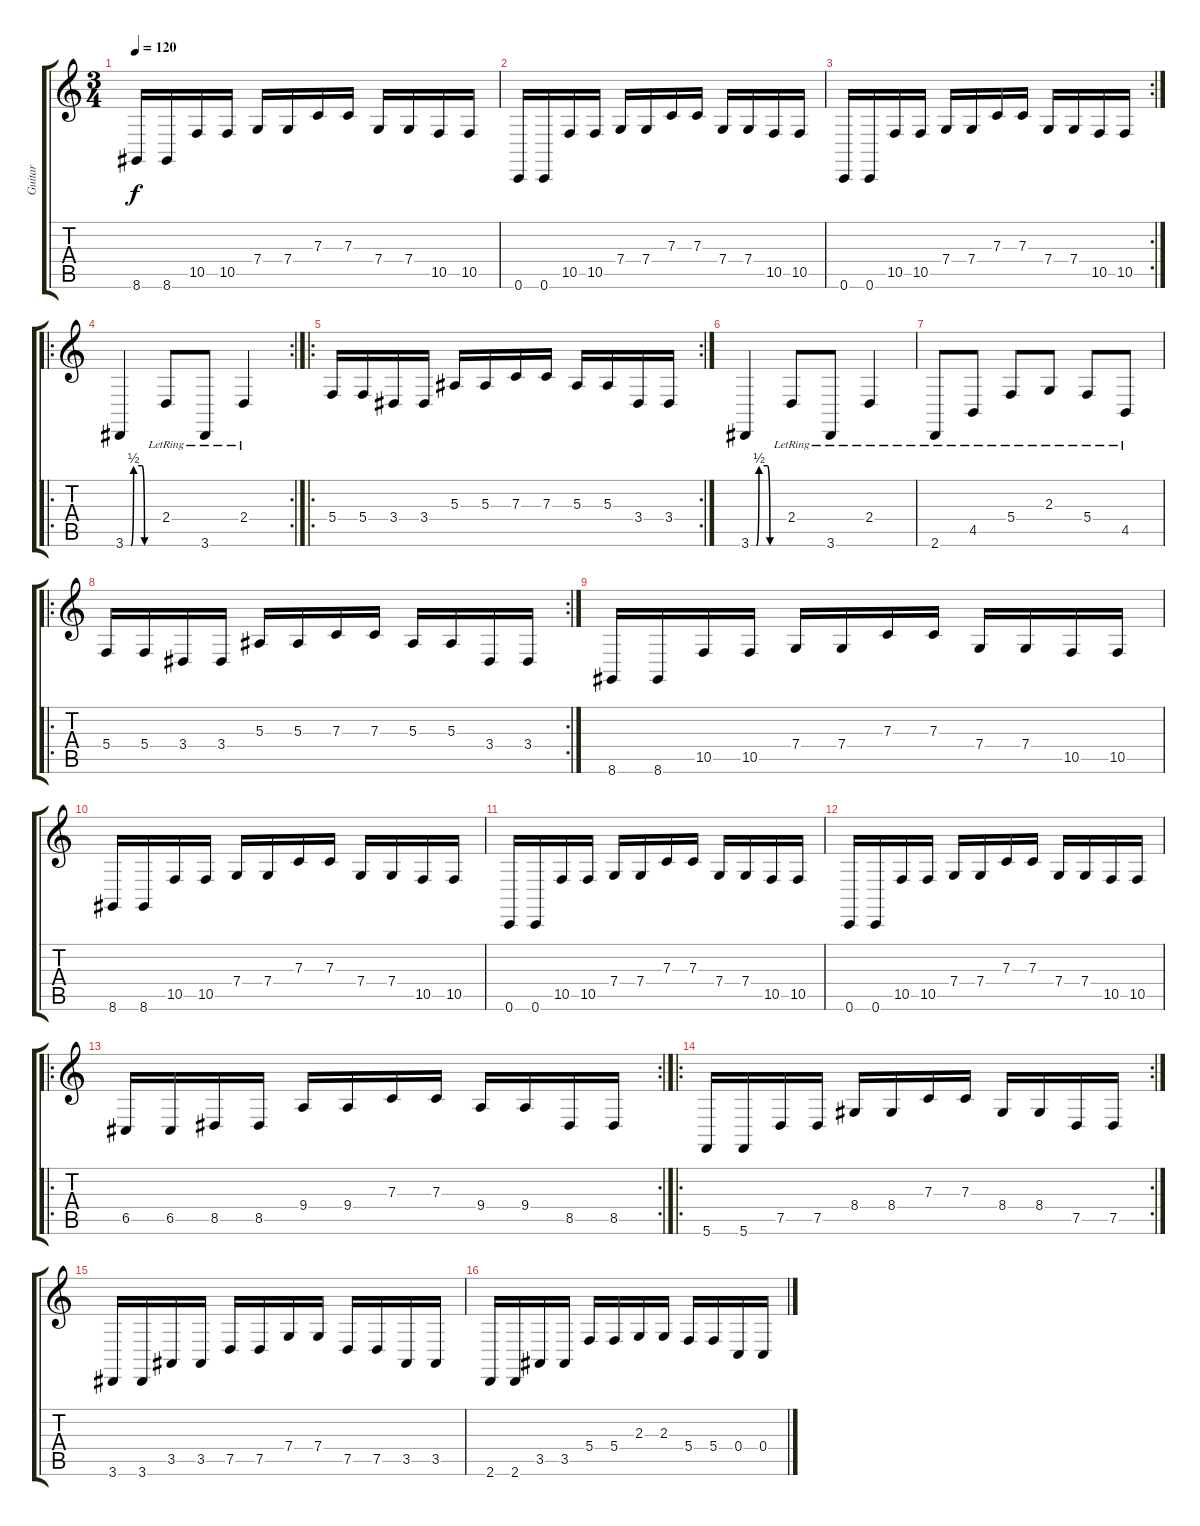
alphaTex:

\track ("Guitar" "Guitar") {instrument brightacousticpiano}
\staff {score tabs}
\tuning (D4 A3 F3 C3 G2 C2) {hide}
\ts (3 4)
\tempo 120
\clef g2
\ks c
8.6.16{dy f} 8.6.16 10.5.16 10.5.16 7.4.16 7.4.16 7.3.16 7.3.16 7.4.16 7.4.16 10.5.16 10.5.16 |
0.6.16 0.6.16 10.5.16 10.5.16 7.4.16 7.4.16 7.3.16 7.3.16 7.4.16 7.4.16 10.5.16 10.5.16 |
\rc 2
0.6.16 0.6.16 10.5.16 10.5.16 7.4.16 7.4.16 7.3.16 7.3.16 7.4.16 7.4.16 10.5.16 10.5.16 |
\ro
\rc 2
3.6{be (custom 0 0 10 0 15 2 30 2 35 0 60 0)}.4 2.4{lr}.8 3.6{lr}.8 2.4{lr}.4 |
\ro
\rc 2
5.4.16 5.4.16 3.4.16 3.4.16 5.3.16 5.3.16 7.3.16 7.3.16 5.3.16 5.3.16 3.4.16 3.4.16 |
3.6{be (custom 0 0 10 0 15 2 30 2 35 0 60 0)}.4 2.4{lr}.8 3.6{lr}.8 2.4{lr}.4 |
2.6{lr}.8 4.5{lr}.8 5.4{lr}.8 2.3{lr}.8 5.4{lr}.8 4.5{lr}.8 |
\ro
\rc 2
5.4.16 5.4.16 3.4.16 3.4.16 5.3.16 5.3.16 7.3.16 7.3.16 5.3.16 5.3.16 3.4.16 3.4.16 |
8.6.16 8.6.16 10.5.16 10.5.16 7.4.16 7.4.16 7.3.16 7.3.16 7.4.16 7.4.16 10.5.16 10.5.16 |
8.6.16 8.6.16 10.5.16 10.5.16 7.4.16 7.4.16 7.3.16 7.3.16 7.4.16 7.4.16 10.5.16 10.5.16 |
0.6.16 0.6.16 10.5.16 10.5.16 7.4.16 7.4.16 7.3.16 7.3.16 7.4.16 7.4.16 10.5.16 10.5.16 |
0.6.16 0.6.16 10.5.16 10.5.16 7.4.16 7.4.16 7.3.16 7.3.16 7.4.16 7.4.16 10.5.16 10.5.16 |
\ro
\rc 2
6.5.16 6.5.16 8.5.16 8.5.16 9.4.16 9.4.16 7.3.16 7.3.16 9.4.16 9.4.16 8.5.16 8.5.16 |
\ro
\rc 2
5.6.16 5.6.16 7.5.16 7.5.16 8.4.16 8.4.16 7.3.16 7.3.16 8.4.16 8.4.16 7.5.16 7.5.16 |
3.6.16 3.6.16 3.5.16 3.5.16 7.5.16 7.5.16 7.4.16 7.4.16 7.5.16 7.5.16 3.5.16 3.5.16 |
2.6.16 2.6.16 3.5.16 3.5.16 5.4.16 5.4.16 2.3.16 2.3.16 5.4.16 5.4.16 0.4.16 0.4.16
